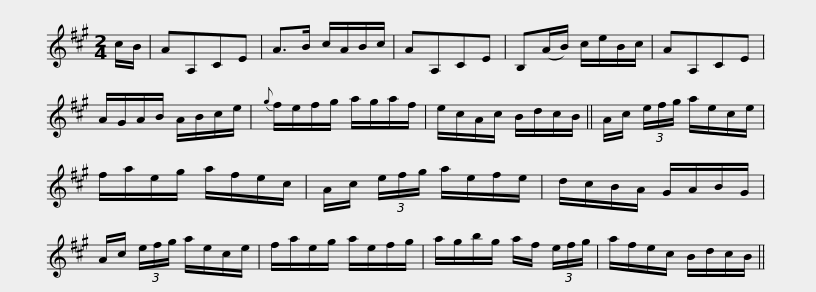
X:1
L:1/8
M:2/4
I:linebreak $
K:A
V:1 treble
V:1
 c/B/ | AA,CE | A>B c/A/B/c/ | AA,CE | B,(A/B/) c/e/B/c/ | %5
 AA,CE | A/G/A/B/ A/B/c/e/ |{g} f/e/f/g/ a/g/a/f/ |$ e/c/A/c/ B/d/c/B/ || A/c/ (3e/f/g/ a/e/c/e/ | %10
 f/a/e/g/ a/f/e/c/ | A/c/ (3e/f/g/ a/e/f/e/ | d/c/B/A/ G/A/B/G/ |$ A/c/ (3e/f/g/ a/e/c/e/ | f/a/e/g/ a/e/f/g/ | %15
 a/g/b/g/ a/f/ (3e/f/g/ | a/f/e/c/ B/d/c/B/ || %17
